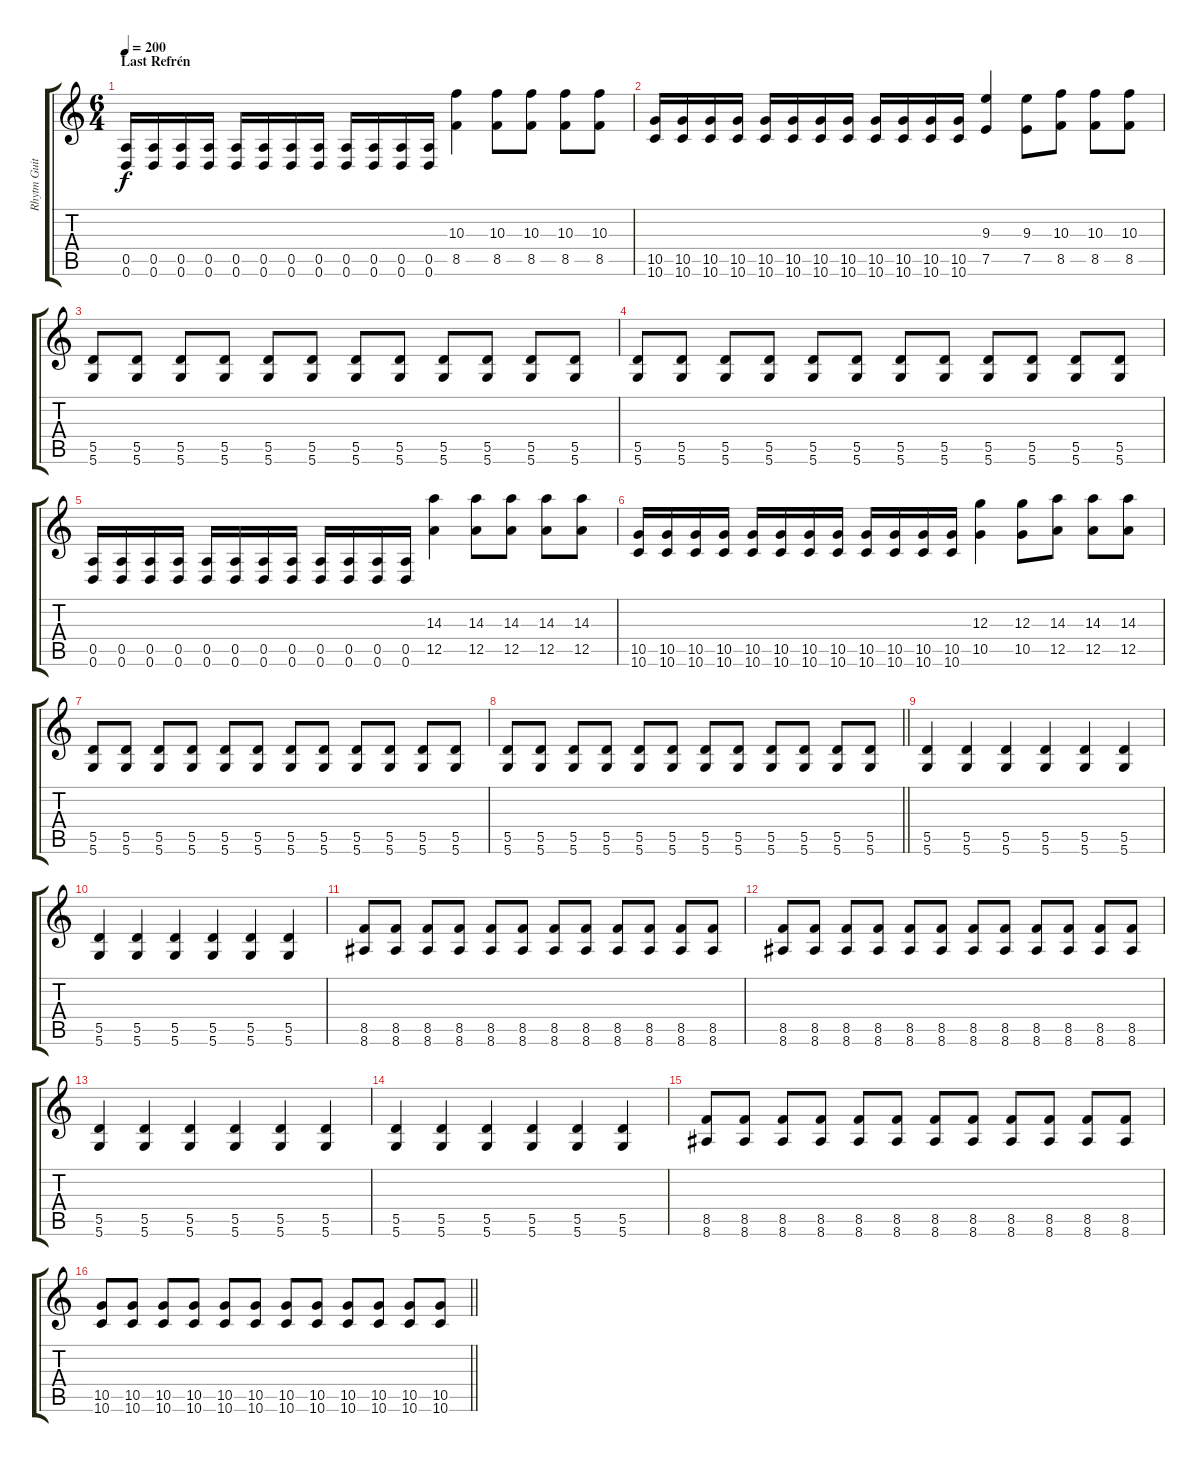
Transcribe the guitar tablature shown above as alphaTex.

\track ("Rhytm Guitar" "Rhytm Guit") {instrument overdrivenguitar}
\staff {score tabs}
\tuning (E4 B3 G3 D3 A2 D2) {hide}
\ts (6 4)
\section ("" "Last Refrén")
\tempo 200
\clef g2
\ks c
(0.5 0.6).16{dy f} (0.5 0.6).16 (0.5 0.6).16 (0.5 0.6).16 (0.5 0.6).16 (0.5 0.6).16 (0.5 0.6).16 (0.5 0.6).16 (0.5 0.6).16 (0.5 0.6).16 (0.5 0.6).16 (0.5 0.6).16 (10.3 8.5).4 (10.3 8.5).8 (10.3 8.5).8 (10.3 8.5).8 (10.3 8.5).8 |
(10.5 10.6).16 (10.5 10.6).16 (10.5 10.6).16 (10.5 10.6).16 (10.5 10.6).16 (10.5 10.6).16 (10.5 10.6).16 (10.5 10.6).16 (10.5 10.6).16 (10.5 10.6).16 (10.5 10.6).16 (10.5 10.6).16 (9.3 7.5).4 (9.3 7.5).8 (10.3 8.5).8 (10.3 8.5).8 (10.3 8.5).8 |
(5.5 5.6).8 (5.5 5.6).8 (5.5 5.6).8 (5.5 5.6).8 (5.5 5.6).8 (5.5 5.6).8 (5.5 5.6).8 (5.5 5.6).8 (5.5 5.6).8 (5.5 5.6).8 (5.5 5.6).8 (5.5 5.6).8 |
(5.5 5.6).8 (5.5 5.6).8 (5.5 5.6).8 (5.5 5.6).8 (5.5 5.6).8 (5.5 5.6).8 (5.5 5.6).8 (5.5 5.6).8 (5.5 5.6).8 (5.5 5.6).8 (5.5 5.6).8 (5.5 5.6).8 |
(0.5 0.6).16 (0.5 0.6).16 (0.5 0.6).16 (0.5 0.6).16 (0.5 0.6).16 (0.5 0.6).16 (0.5 0.6).16 (0.5 0.6).16 (0.5 0.6).16 (0.5 0.6).16 (0.5 0.6).16 (0.5 0.6).16 (14.3 12.5).4 (14.3 12.5).8 (14.3 12.5).8 (14.3 12.5).8 (14.3 12.5).8 |
(10.5 10.6).16 (10.5 10.6).16 (10.5 10.6).16 (10.5 10.6).16 (10.5 10.6).16 (10.5 10.6).16 (10.5 10.6).16 (10.5 10.6).16 (10.5 10.6).16 (10.5 10.6).16 (10.5 10.6).16 (10.5 10.6).16 (12.3 10.5).4 (12.3 10.5).8 (14.3 12.5).8 (14.3 12.5).8 (14.3 12.5).8 |
(5.5 5.6).8 (5.5 5.6).8 (5.5 5.6).8 (5.5 5.6).8 (5.5 5.6).8 (5.5 5.6).8 (5.5 5.6).8 (5.5 5.6).8 (5.5 5.6).8 (5.5 5.6).8 (5.5 5.6).8 (5.5 5.6).8 |
\barLineRight lightlight
(5.5 5.6).8 (5.5 5.6).8 (5.5 5.6).8 (5.5 5.6).8 (5.5 5.6).8 (5.5 5.6).8 (5.5 5.6).8 (5.5 5.6).8 (5.5 5.6).8 (5.5 5.6).8 (5.5 5.6).8 (5.5 5.6).8 |
(5.5 5.6).4 (5.5 5.6).4 (5.5 5.6).4 (5.5 5.6).4 (5.5 5.6).4 (5.5 5.6).4 |
(5.5 5.6).4 (5.5 5.6).4 (5.5 5.6).4 (5.5 5.6).4 (5.5 5.6).4 (5.5 5.6).4 |
(8.5 8.6).8 (8.5 8.6).8 (8.5 8.6).8 (8.5 8.6).8 (8.5 8.6).8 (8.5 8.6).8 (8.5 8.6).8 (8.5 8.6).8 (8.5 8.6).8 (8.5 8.6).8 (8.5 8.6).8 (8.5 8.6).8 |
(8.5 8.6).8 (8.5 8.6).8 (8.5 8.6).8 (8.5 8.6).8 (8.5 8.6).8 (8.5 8.6).8 (8.5 8.6).8 (8.5 8.6).8 (8.5 8.6).8 (8.5 8.6).8 (8.5 8.6).8 (8.5 8.6).8 |
(5.5 5.6).4 (5.5 5.6).4 (5.5 5.6).4 (5.5 5.6).4 (5.5 5.6).4 (5.5 5.6).4 |
(5.5 5.6).4 (5.5 5.6).4 (5.5 5.6).4 (5.5 5.6).4 (5.5 5.6).4 (5.5 5.6).4 |
(8.5 8.6).8 (8.5 8.6).8 (8.5 8.6).8 (8.5 8.6).8 (8.5 8.6).8 (8.5 8.6).8 (8.5 8.6).8 (8.5 8.6).8 (8.5 8.6).8 (8.5 8.6).8 (8.5 8.6).8 (8.5 8.6).8 |
\barLineRight lightlight
(10.5 10.6).8 (10.5 10.6).8 (10.5 10.6).8 (10.5 10.6).8 (10.5 10.6).8 (10.5 10.6).8 (10.5 10.6).8 (10.5 10.6).8 (10.5 10.6).8 (10.5 10.6).8 (10.5 10.6).8 (10.5 10.6).8
